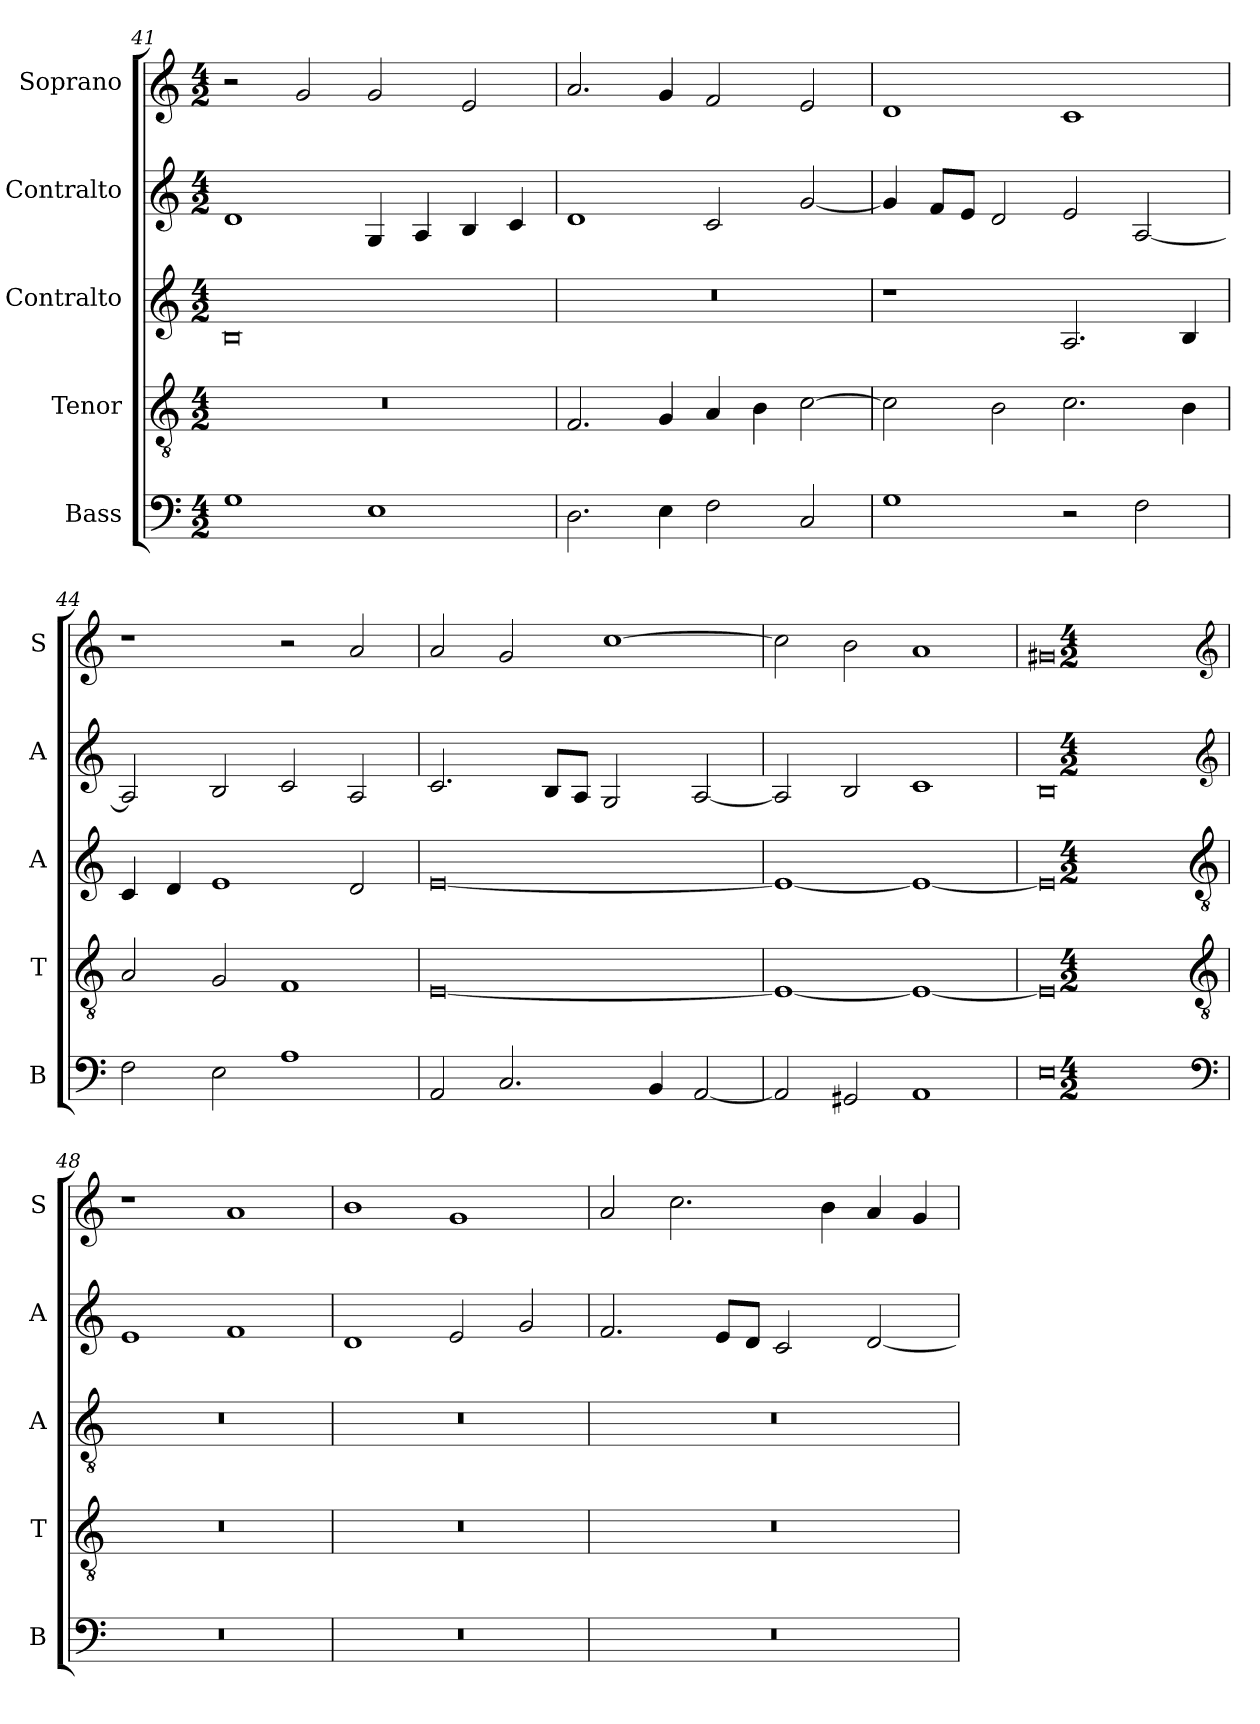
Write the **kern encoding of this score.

**kern	**kern	**kern	**kern	**kern
*part5	*part4	*part3	*part2	*part1
*staff5	*staff4	*staff3	*staff2	*staff1
*I"Bass	*I"Tenor	*I"Contralto	*I"Contralto	*I"Soprano
*I'B	*I'T	*I'A	*I'A	*I'S
*clefF4	*clefGv2	*clefG2	*clefG2	*clefG2
*k[]	*k[]	*k[]	*k[]	*k[]
*E:phr	*E:phr	*E:phr	*E:phr	*E:phr
*M4/2	*M4/2	*M4/2	*M4/2	*M4/2
=41	=41	=41	=41	=41
1G	0r	0B	1d	2r
.	.	.	.	2g
1E	.	.	4G	2g
.	.	.	4A	.
.	.	.	4B	2e
.	.	.	4c	.
=42	=42	=42	=42	=42
2.D	2.F	0r	1d	2.a
4E	4G	.	.	4g
2F	4A	.	2c	2f
.	4B	.	.	.
2C	[2c	.	[2g	2e
=43	=43	=43	=43	=43
1G	2c]	1r	4g]	1d
.	.	.	8f/L	.
.	.	.	8e/J	.
.	2B	.	2d	.
2r	2.c	2.A	2e	1c
2F	.	.	[2A	.
.	4B	4B	.	.
=44	=44	=44	=44	=44
2F	2A	4c	2A]	1r
.	.	4d	.	.
2E	2G	1e	2B	.
1A	1F	.	2c	2r
.	.	2d	2A	2a
=45	=45	=45	=45	=45
2AA	[0E	[0e	2.c	2a
2.C	.	.	.	2g
.	.	.	8B/L	.
.	.	.	8A/J	.
.	.	.	2G	[1cc
4BB	.	.	.	.
[2AA	.	.	[2A	.
=46	=46	=46	=46	=46
2AA]	1E_	1e_	2A]	2cc]
2GG#X	.	.	2B	2b
1AA	1E_	1e_	1c	1a
=47	=47	=47	=47	=47
0E	0E]	0e]	0B	0g#X
*clefF4	*clefGv2	*clefGv2	*clefG2	*clefG2
*k[]	*k[]	*k[]	*k[]	*k[]
*E:phr	*E:phr	*E:phr	*E:phr	*E:phr
*M4/2	*M4/2	*M4/2	*M4/2	*M4/2
=48	=48	=48	=48	=48
0r	0r	0r	1e	1r
.	.	.	1f	1a
=49	=49	=49	=49	=49
0r	0r	0r	1d	1b
.	.	.	2e	1g
.	.	.	2g	.
=50	=50	=50	=50	=50
0r	0r	0r	2.f	2a
.	.	.	.	2.cc
.	.	.	8e/L	.
.	.	.	8d/J	.
.	.	.	2c	.
.	.	.	.	4b
.	.	.	[2d	4a
.	.	.	.	4g
=	=	=	=	=
*-	*-	*-	*-	*-
